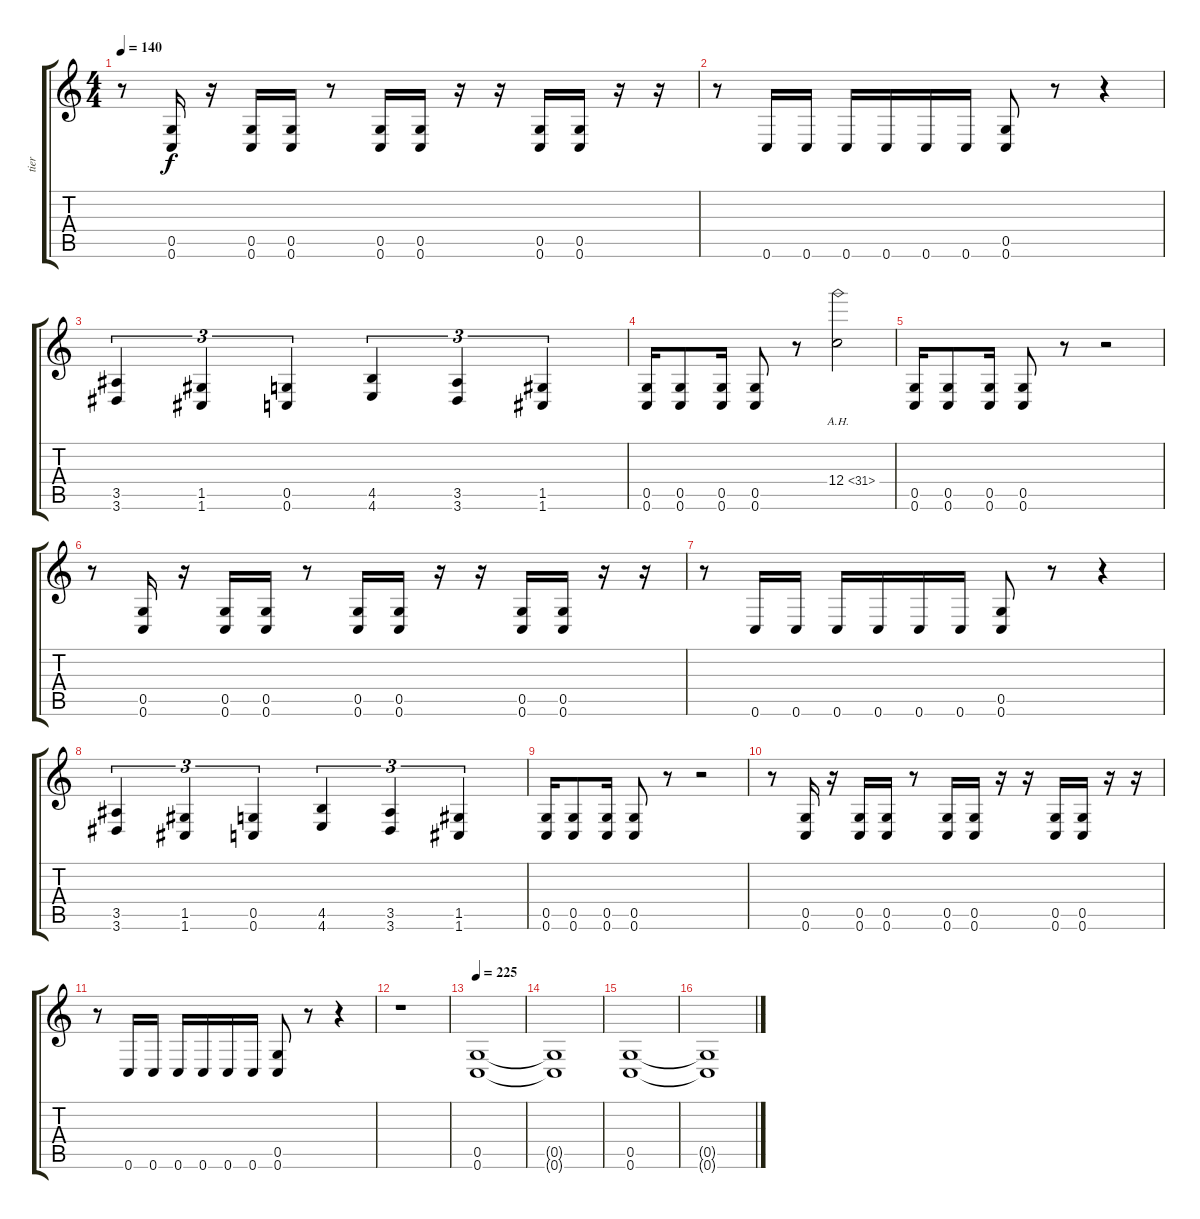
\track ("tier" "tier") {mute instrument distortionguitar}
\staff {score tabs}
\tuning (D4 A3 F3 C3 G2 C2) {hide}
\ts (4 4)
\tempo 140
\clef g2
\ks c
r.8{dy f} (0.5 0.6).16 r.16 (0.5 0.6).16 (0.5 0.6).16 r.8 (0.5 0.6).16 (0.5 0.6).16 r.16 r.16 (0.5 0.6).16 (0.5 0.6).16 r.16 r.16 |
r.8 0.6.16 0.6.16 0.6.16 0.6.16 0.6.16 0.6.16 (0.5 0.6).8 r.8 r.4 |
(3.5 3.6).4{tu (3 2)} (1.5 1.6).4{tu (3 2)} (0.5 0.6).4{tu (3 2)} (4.5 4.6).4{tu (3 2)} (3.5 3.6).4{tu (3 2)} (1.5 1.6).4{tu (3 2)} |
(0.5 0.6).16 (0.5 0.6).8 (0.5 0.6).16 (0.5 0.6).8 r.8 12.4{ah 19}.2 |
(0.5 0.6).16 (0.5 0.6).8 (0.5 0.6).16 (0.5 0.6).8 r.8 r.2 |
r.8 (0.5 0.6).16 r.16 (0.5 0.6).16 (0.5 0.6).16 r.8 (0.5 0.6).16 (0.5 0.6).16 r.16 r.16 (0.5 0.6).16 (0.5 0.6).16 r.16 r.16 |
r.8 0.6.16 0.6.16 0.6.16 0.6.16 0.6.16 0.6.16 (0.5 0.6).8 r.8 r.4 |
(3.5 3.6).4{tu (3 2)} (1.5 1.6).4{tu (3 2)} (0.5 0.6).4{tu (3 2)} (4.5 4.6).4{tu (3 2)} (3.5 3.6).4{tu (3 2)} (1.5 1.6).4{tu (3 2)} |
(0.5 0.6).16 (0.5 0.6).8 (0.5 0.6).16 (0.5 0.6).8 r.8 r.2 |
r.8 (0.5 0.6).16 r.16 (0.5 0.6).16 (0.5 0.6).16 r.8 (0.5 0.6).16 (0.5 0.6).16 r.16 r.16 (0.5 0.6).16 (0.5 0.6).16 r.16 r.16 |
r.8 0.6.16 0.6.16 0.6.16 0.6.16 0.6.16 0.6.16 (0.5 0.6).8 r.8 r.4 |
r.1 |
\tempo 225
(0.5 0.6).1 |
(0.5{t} 0.6{t}).1 |
(0.5 0.6).1 |
(0.5{t} 0.6{t}).1
